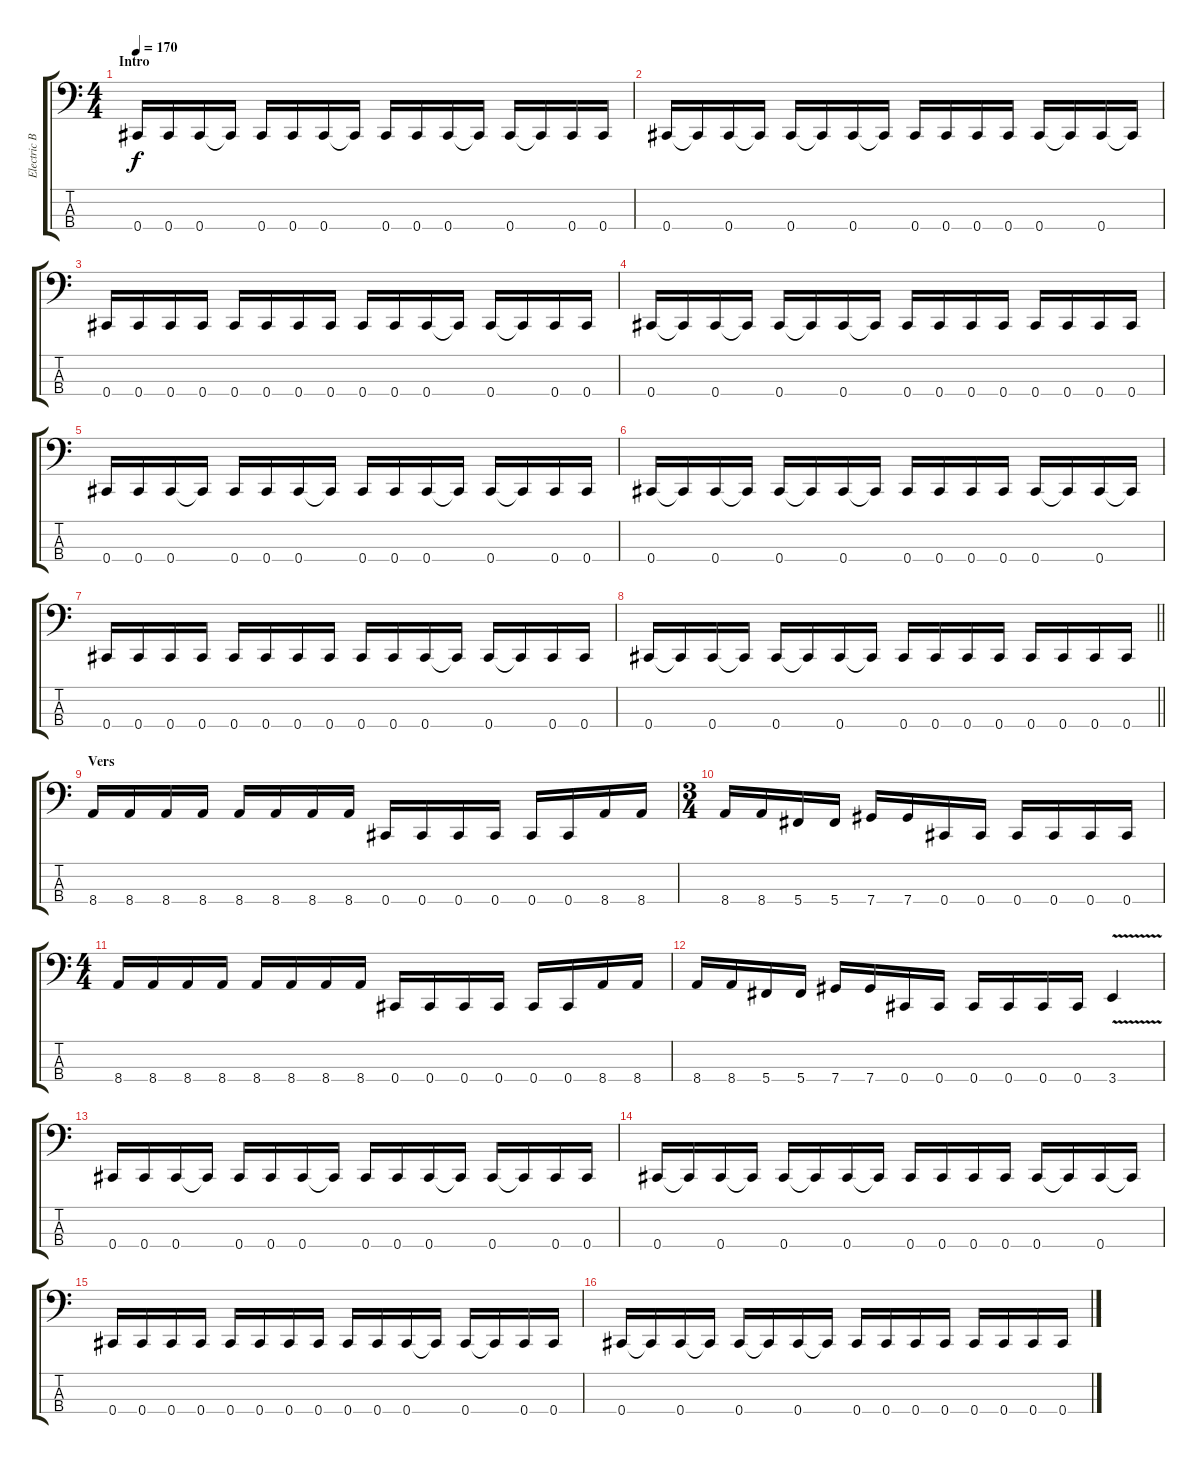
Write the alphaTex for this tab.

\track ("Electric Bass" "Electric B") {instrument electricbasspick}
\staff {score tabs}
\tuning (Gb2 Db2 Ab1 Db1) {hide}
\ts (4 4)
\section ("" "Intro")
\tempo 170
\clef f4
\ks c
0.4.16{dy f instrument electricbasspick} 0.4.16 0.4.16 0.4{t}.16 0.4.16 0.4.16 0.4.16 0.4{t}.16 0.4.16 0.4.16 0.4.16 0.4{t}.16 0.4.16 0.4{t}.16 0.4.16 0.4.16 |
0.4.16 0.4{t}.16 0.4.16 0.4{t}.16 0.4.16 0.4{t}.16 0.4.16 0.4{t}.16 0.4.16 0.4.16 0.4.16 0.4.16 0.4.16 0.4{t}.16 0.4.16 0.4{t}.16 |
0.4.16 0.4.16 0.4.16 0.4.16 0.4.16 0.4.16 0.4.16 0.4.16 0.4.16 0.4.16 0.4.16 0.4{t}.16 0.4.16 0.4{t}.16 0.4.16 0.4.16 |
0.4.16 0.4{t}.16 0.4.16 0.4{t}.16 0.4.16 0.4{t}.16 0.4.16 0.4{t}.16 0.4.16 0.4.16 0.4.16 0.4.16 0.4.16 0.4.16 0.4.16 0.4.16 |
0.4.16 0.4.16 0.4.16 0.4{t}.16 0.4.16 0.4.16 0.4.16 0.4{t}.16 0.4.16 0.4.16 0.4.16 0.4{t}.16 0.4.16 0.4{t}.16 0.4.16 0.4.16 |
0.4.16 0.4{t}.16 0.4.16 0.4{t}.16 0.4.16 0.4{t}.16 0.4.16 0.4{t}.16 0.4.16 0.4.16 0.4.16 0.4.16 0.4.16 0.4{t}.16 0.4.16 0.4{t}.16 |
0.4.16 0.4.16 0.4.16 0.4.16 0.4.16 0.4.16 0.4.16 0.4.16 0.4.16 0.4.16 0.4.16 0.4{t}.16 0.4.16 0.4{t}.16 0.4.16 0.4.16 |
\barLineRight lightlight
0.4.16 0.4{t}.16 0.4.16 0.4{t}.16 0.4.16 0.4{t}.16 0.4.16 0.4{t}.16 0.4.16 0.4.16 0.4.16 0.4.16 0.4.16 0.4.16 0.4.16 0.4.16 |
\section ("" "Vers")
8.4.16 8.4.16 8.4.16 8.4.16 8.4.16 8.4.16 8.4.16 8.4.16 0.4.16 0.4.16 0.4.16 0.4.16 0.4.16 0.4.16 8.4.16 8.4.16 |
\ts (3 4)
8.4.16 8.4.16 5.4.16 5.4.16 7.4.16 7.4.16 0.4.16 0.4.16 0.4.16 0.4.16 0.4.16 0.4.16 |
\ts (4 4)
8.4.16 8.4.16 8.4.16 8.4.16 8.4.16 8.4.16 8.4.16 8.4.16 0.4.16 0.4.16 0.4.16 0.4.16 0.4.16 0.4.16 8.4.16 8.4.16 |
8.4.16 8.4.16 5.4.16 5.4.16 7.4.16 7.4.16 0.4.16 0.4.16 0.4.16 0.4.16 0.4.16 0.4.16 3.4{v}.4 |
0.4.16 0.4.16 0.4.16 0.4{t}.16 0.4.16 0.4.16 0.4.16 0.4{t}.16 0.4.16 0.4.16 0.4.16 0.4{t}.16 0.4.16 0.4{t}.16 0.4.16 0.4.16 |
0.4.16 0.4{t}.16 0.4.16 0.4{t}.16 0.4.16 0.4{t}.16 0.4.16 0.4{t}.16 0.4.16 0.4.16 0.4.16 0.4.16 0.4.16 0.4{t}.16 0.4.16 0.4{t}.16 |
0.4.16 0.4.16 0.4.16 0.4.16 0.4.16 0.4.16 0.4.16 0.4.16 0.4.16 0.4.16 0.4.16 0.4{t}.16 0.4.16 0.4{t}.16 0.4.16 0.4.16 |
0.4.16 0.4{t}.16 0.4.16 0.4{t}.16 0.4.16 0.4{t}.16 0.4.16 0.4{t}.16 0.4.16 0.4.16 0.4.16 0.4.16 0.4.16 0.4.16 0.4.16 0.4.16
